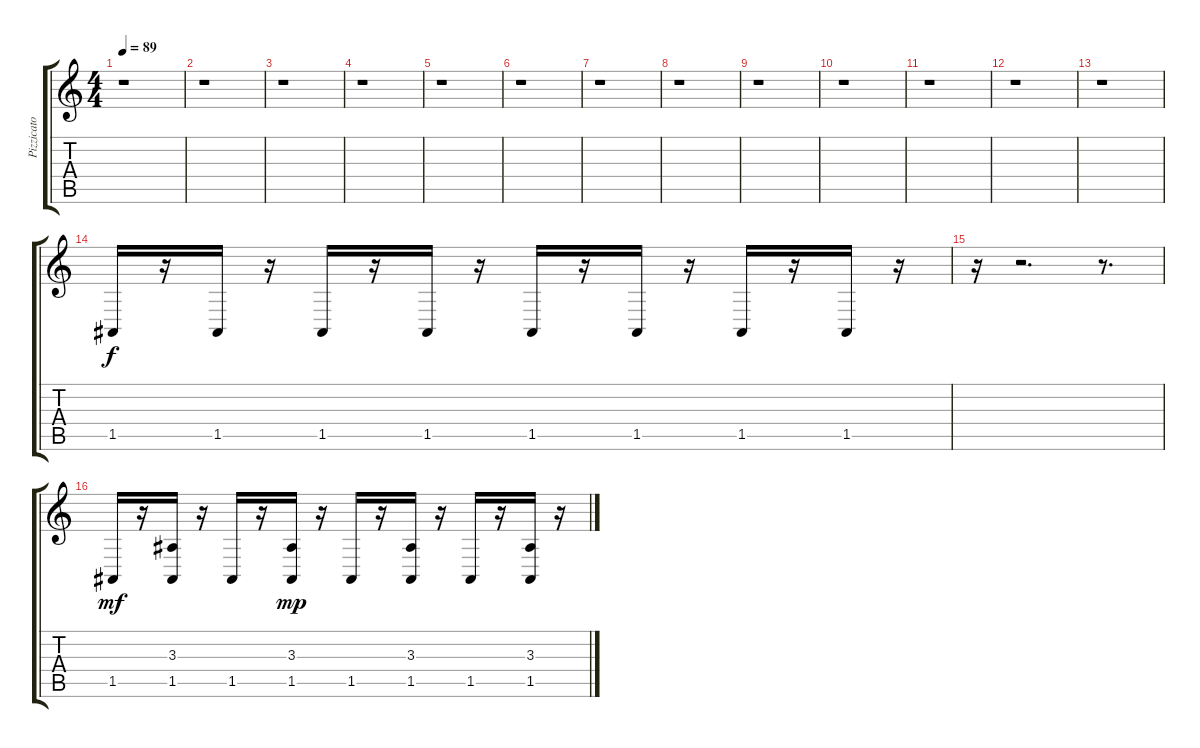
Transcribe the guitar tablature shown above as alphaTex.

\track ("Pizzicato celli/bas" "Pizzicato ") {instrument pizzicatostrings}
\staff {score tabs}
\tuning (E4 B3 G3 D3 A2 E2) {hide}
\ts (4 4)
\tempo 89
\clef g2
\ks c
r.1{dy mp} |
r.1 |
r.1 |
r.1 |
r.1 |
r.1 |
r.1 |
r.1 |
r.1 |
r.1 |
r.1 |
r.1 |
r.1 |
1.5.16{dy f} r.16 1.5.16 r.16 1.5.16 r.16 1.5.16 r.16 1.5.16 r.16 1.5.16 r.16 1.5.16 r.16 1.5.16 r.16 |
r.16 r.2{d} r.8{d} |
1.5.16{dy mf} r.16 (3.3 1.5).16 r.16 1.5.16 r.16 (3.3 1.5).16{dy mp} r.16 1.5.16 r.16 (3.3 1.5).16 r.16 1.5.16 r.16 (3.3 1.5).16 r.16
